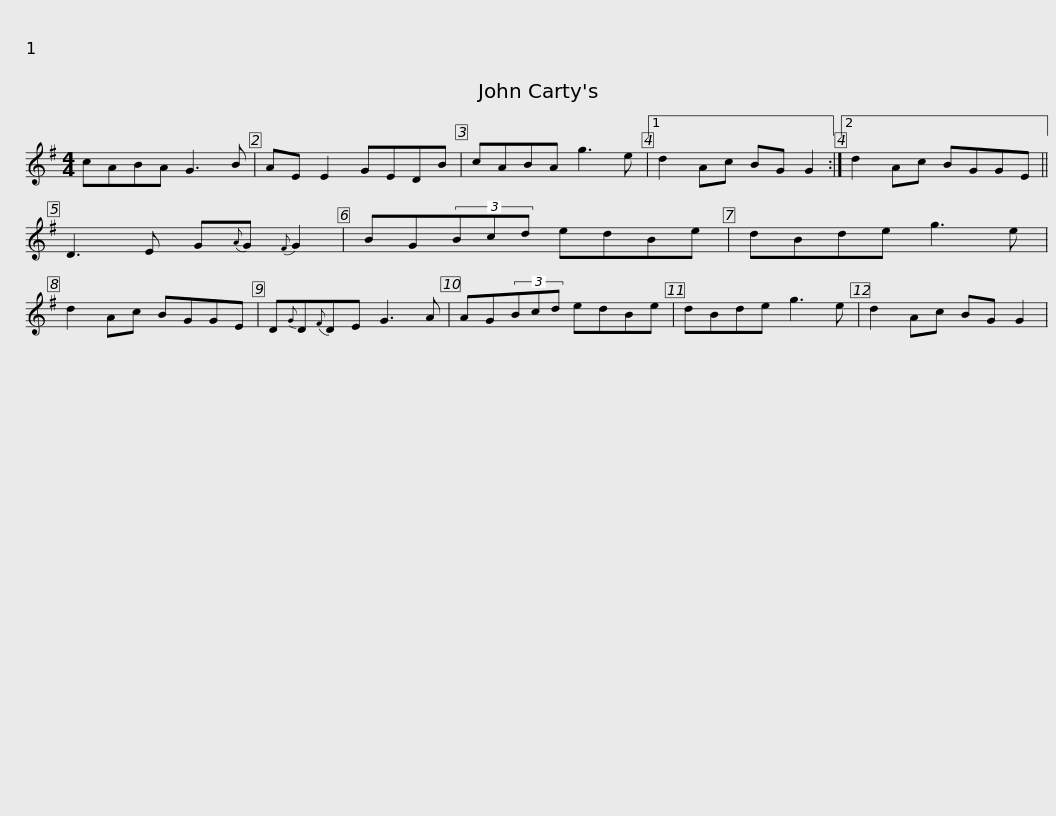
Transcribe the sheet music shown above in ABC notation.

X:1
L:1/8
M:4/4
I:linebreak $
K:G
V:1 treble
V:1
 cABA G3 B | AE E2 GEDB | cABA g3 e |1 d2 Ac BG G2 :|2 d2 Ac BGGE || %5
 D3 E G{A}G{F} G2 |$ BG(3Bcd edBe | dBde g3 e | d2 Ac BGGE | D{G}D{F}DE G3 A | %10
 AG(3Bcd edBe |$ dBde g3 e | d2 Ac BG G2 | %13
